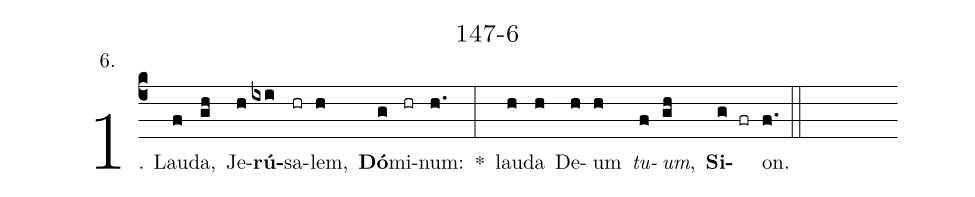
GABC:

name: 147-6;
annotation: 6.;
%%
(c4)1. Lau(f)da,(gh) Je(h)<b>rú</b>(ixi)sa(hr)lem,(h) <b>Dó</b>(g)mi(hr)num:(h.) *(:) lau(h)da(h) De(h)um(h) <i>tu</i>(f)<i>um</i>,(gh) <b>Si</b>(g fr)on.(f.) (::)
